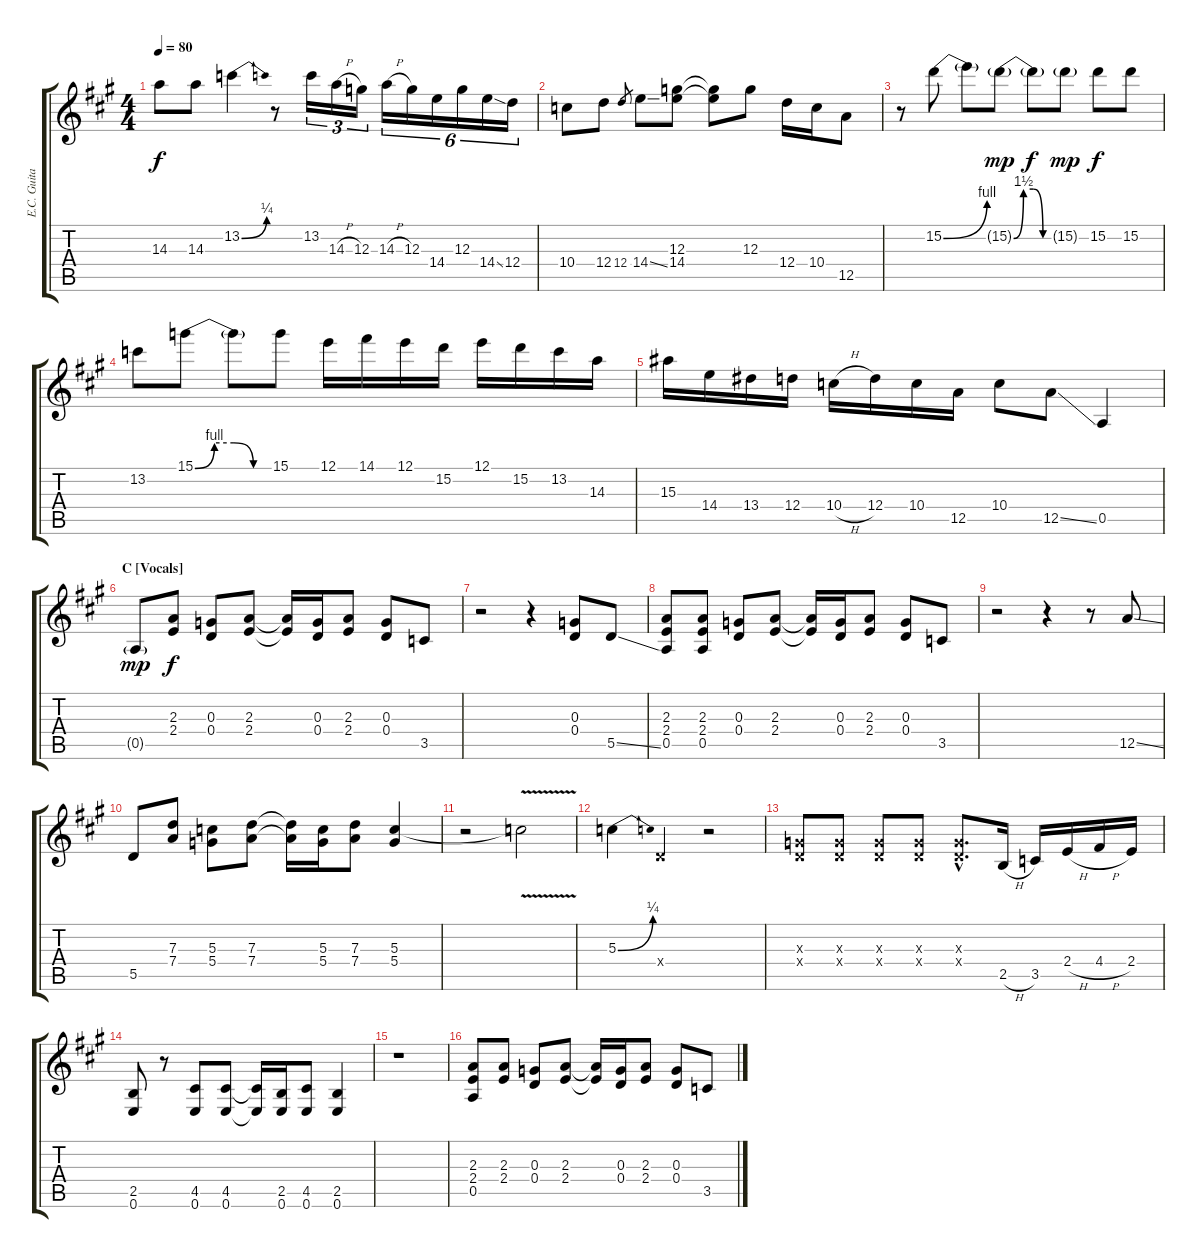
\track ("E.C. Guitar" "E.C. Guita") {instrument electricguitarclean}
\staff {score tabs}
\tuning (E4 B3 G3 D3 A2 E2) {hide}
\ts (4 4)
\tempo 80
\clef g2
\ks a
14.3.8{dy f} 14.3.8 13.2{be (bend 0 0 60 1)}.4 r.8 13.2.16{tu (3 2)} 14.3{h}.16{tu (3 2)} 12.3.16{tu (3 2)} 14.3{h}.16{tu (6 4)} 12.3.16{tu (6 4)} 14.4.16{tu (6 4)} 12.3.16{tu (6 4)} 14.4{ss}.16{tu (6 4)} 12.4.16{tu (6 4)} |
10.4.8 12.4.8 12.4.8{gr} 14.4{ss}.8 (12.3 14.4).8 (12.3{t} 14.4{t}).8 12.3.8 12.4.16 10.4.16 12.5.8 |
r.8 15.2{be (bend 0 0 60 4)}.8 15.2{t}.8 15.2{be (custom 0 0 15 6 30 6 45 0 60 0) g}.8{dy mp} 15.2{t}.8{dy f} 15.2{g}.8{dy mp} 15.2.8{dy f} 15.2.8 |
13.2.8 15.1{be (custom 0 0 15 4 30 4 45 0 60 0)}.8 15.1{t}.8 15.1.8 12.1.16 14.1.16 12.1.16 15.2.16 12.1.16 15.2.16 13.2.16 14.3.16 |
15.3.16 14.4.16 13.4.16 12.4.16 10.4{h}.16 12.4.16 10.4.16 12.5.16 10.4.8 12.5{ss}.8 0.5.4 |
\section ("" "C [Vocals]")
0.5{g}.8{dy mp} (2.3 2.4).8{dy f} (0.3 0.4).8 (2.3 2.4).8 (2.3{t} 2.4{t}).16 (0.3 0.4).16 (2.3 2.4).8 (0.3 0.4).8 3.5.8 |
r.2 r.4 (0.3 0.4).8 5.5{ss}.8 |
(2.3 2.4 0.5).8 (2.3 2.4 0.5).8 (0.3 0.4).8 (2.3 2.4).8 (2.3{t} 2.4{t}).16 (0.3 0.4).16 (2.3 2.4).8 (0.3 0.4).8 3.5.8 |
r.2 r.4 r.8 12.5{ss}.8 |
5.5.8 (7.3 7.4).8 (5.3 5.4).8 (7.3 7.4).8 (7.3{t} 7.4{t}).16 (5.3 5.4).16 (7.3 7.4).8 (5.3 5.4).4 |
r.2 5.3{v t}.2 |
5.3{be (bend 0 0 60 1)}.4 0.4{x}.4 r.2 |
(0.3{x} 0.4{x}).8 (0.3{x} 0.4{x}).8 (0.3{x} 0.4{x}).8 (0.3{x} 0.4{x}).8 (0.3{hac x} 0.4{hac x}).8{d} 2.5{h}.16 3.5.16 2.4{h}.16 4.4{h}.16 2.4.16 |
(2.5 0.6).8 r.8 (4.5 0.6).8 (4.5 0.6).8 (4.5{t} 0.6{t}).16 (2.5 0.6).16 (4.5 0.6).8 (2.5 0.6).4 |
r.1 |
(2.3 2.4 0.5).8 (2.3 2.4).8 (0.3 0.4).8 (2.3 2.4).8 (2.3{t} 2.4{t}).16 (0.3 0.4).16 (2.3 2.4).8 (0.3 0.4).8 3.5.8
